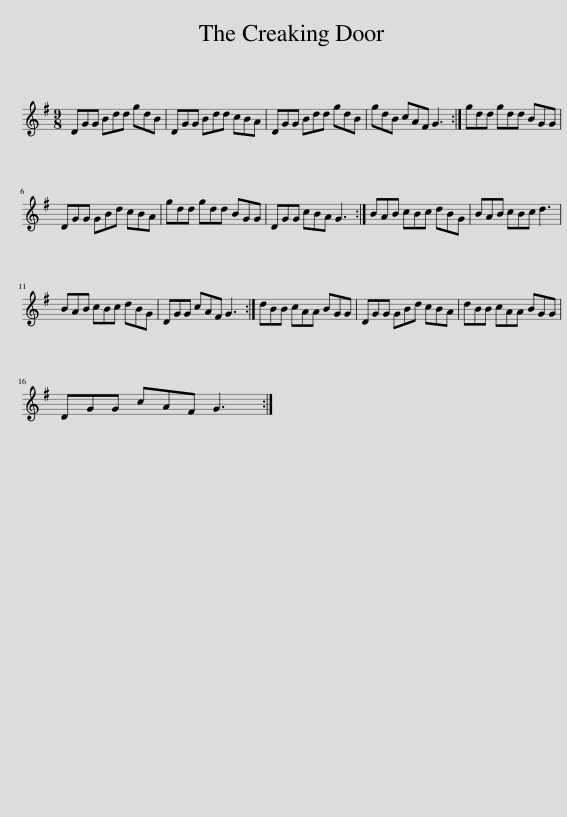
X:1
L:1/8
M:9/8
I:linebreak $
K:G
V:1 treble
V:1
 DGG Bdd gdB | DGG Bdd cBA | DGG Bdd gdB | gdB cAF G3 :| gdd gdd BGG |$ %5
 DGG GBd cBA | gdd gdd BGG | DGG cBA G3 :| BAB cBc dBG | BAB cBc d3 |$ %10
 BAB cBc dBG | DGG cAF G3 :| dBB cAA BGG | DGG GBd cBA | dBB cAA BGG |$ %15
 DGG cAF G3 :| %16
